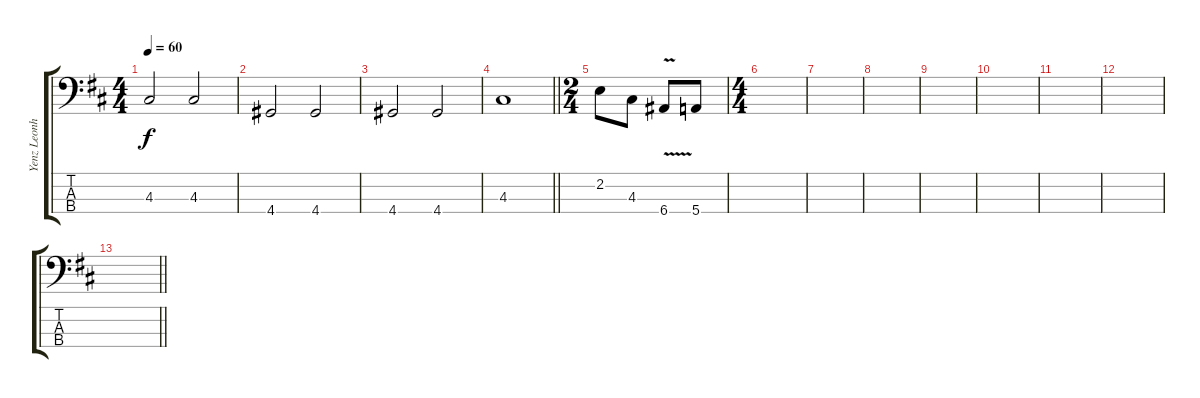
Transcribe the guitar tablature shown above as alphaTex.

\track ("Yenz Leonhardt" "Yenz Leonh") {instrument electricbassfinger}
\staff {score tabs}
\tuning (G2 D2 A1 E1) {hide}
\ts (4 4)
\tempo 60
\clef f4
\ks d
4.3.2{dy f} 4.3.2 |
4.4.2 4.4.2 |
4.4.2 4.4.2 |
\barLineRight lightlight
4.3.1 |
\ts (2 4)
2.2.8 4.3.8 6.4{v}.8 5.4.8 |
\ts (4 4)
|
|
|
|
|
|
|
\barLineRight lightlight
